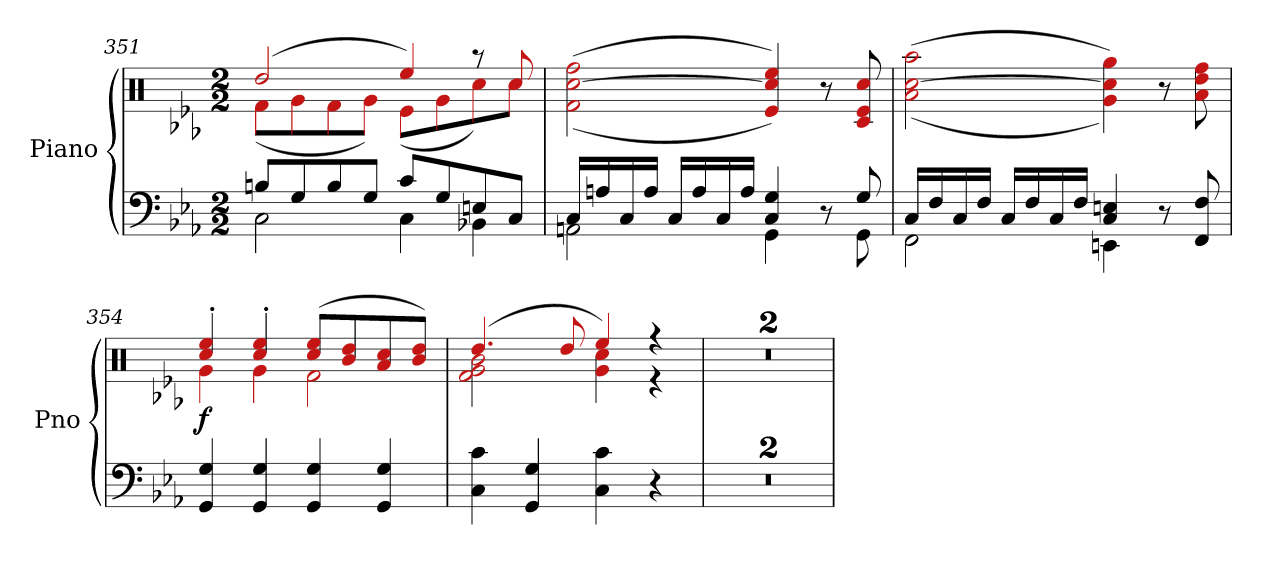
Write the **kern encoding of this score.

**kern	**kern	**dynam
*part1	*part1	*part1
*staff2	*staff1	*staff1/2
*I"Piano	*	*
*I'Pno	*	*
*clefF4	*clefX	*
*k[b-e-a-]	*k[b-e-a-]	*
*M2/2	*M2/2	*
=351	=351	=351
*^	*^	*
8Bn/L	2C\	(>2dd#X/	(<8f\L	.
8G/	.	.	8g\	.
8B/	.	.	8f\	.
8G/J	.	.	8g\J)	.
8c/L	4C\	4een/)	(<8en\L	.
8G/	.	.	8g\	.
8En/	4BB-X\	8raa	8cc\)	.
8C/J	.	8cc/	8cc\J	.
*	*	*v	*v	*
=352	=352	=352	=352
16C/LL	2AAn\	(>(<2f\ [2cc\ 2ff\	.
16An/	.	.	.
16C/	.	.	.
16A/JJ	.	.	.
16C/LL	.	.	.
16A/	.	.	.
16C/	.	.	.
16A/JJ	.	.	.
4C/ 4G/	4GG\	4en/ 4cc/] 4een/))	.
8r	8ryy	8r	.
8G/	8GG\	8c/ 8e/ 8cc/	.
!!LO:LB:g=z
=353	=353	=353	=353
16C/LL	2FF\	(>(<2an\ [2cc\ 2aan\	.
16F/	.	.	.
16C/	.	.	.
16F/JJ	.	.	.
16C/LL	.	.	.
16F/	.	.	.
16C/	.	.	.
16F/JJ	.	.	.
4C/ 4En/	4EEn\	4g\ 4cc\] 4gg\))	.
8r	4ryy	8r	.
8FF/ 8F/	.	8a\ 8dd\ 8ff\	.
*v	*v	*	*
!!LO:LB:g=z
=354	=354	=354
*	*^	*
!	!	!	!LO:DY:b
4GG/ 4G/	4cc/' 4een/'	4g\	f
4GG/ 4G/	4cc/' 4ee/'	4g\	.
4GG/ 4G/	(>8cc/ 8ee/L	2f\	.
.	8bn/ 8dd/	.	.
4GG/ 4G/	8an/ 8cc/	.	.
.	8b/ 8dd/J)	.	.
=355	=355	=355	=355
4C\ 4c\	(>4.dd/	2f\ 2g\ 2bn\	.
4GG/ 4G/	.	.	.
.	8dd#X/	.	.
4C\ 4c\	4een/)	4g\ 4cc\	.
4r	4r	4r	.
*	*v	*v	*
=356	=356	=356
1r	1r	.
=357	=357	=357
1r	1r	.
=	=	=
*-	*-	*-
